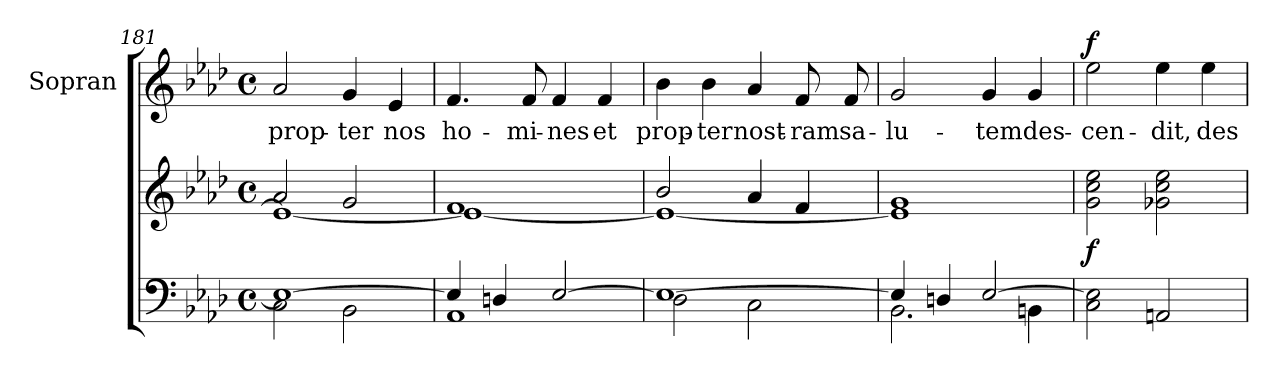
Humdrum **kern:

**kern	**kern	**dynam	**kern	**text	**dynam
*part2	*part2	*part2	*part1	*part1	*part1
*staff3	*staff2	*staff2/3	*staff1	*staff1	*staff1
*	*	*	*I"Sopran	*	*
*	*	*	*I'S.	*	*
*clefF4	*clefG2	*	*clefG2	*	*
*k[b-e-a-d-]	*k[b-e-a-d-]	*	*k[b-e-a-d-]	*	*
*A-:	*A-:	*	*A-:	*	*
*M4/4	*M4/4	*	*M4/4	*	*
*met(c)	*met(c)	*	*met(c)	*	*
=181	=181	=181	=181	=181	=181
*^	*^	*	*	*	*
!	!	!	!	!	!	!LO:LY:b	!
1E-_	2C\	2a-/	1e-_	.	2a-/	prop-	.
!	!	!	!	!	!	!LO:LY:b	!
.	2BB-\	2g/	.	.	4g/	-ter	.
!	!	!	!	!	!	!LO:LY:b	!
.	.	.	.	.	4e-/	nos	.
!!LO:PB:g=z
=182	=182	=182	=182	=182	=182	=182	=182
!	!	!	!	!	!	!LO:LY:b	!
4E-/]	1AA-	1f	1e-_	.	4.f/	ho-	.
4Dn/	.	.	.	.	.	.	.
!	!	!	!	!	!	!LO:LY:b	!
.	.	.	.	.	8f/	-mi-	.
!	!	!	!	!	!	!LO:LY:b	!
[>2E-/	.	.	.	.	4f/	-nes	.
!	!	!	!	!	!	!LO:LY:b	!
.	.	.	.	.	4f/	et	.
=183	=183	=183	=183	=183	=183	=183	=183
!	!	!	!	!	!	!LO:LY:b	!
1E-_	2D-\	2b-/	1e-_	.	4b-\	prop-	.
!	!	!	!	!	!	!LO:LY:b	!
.	.	.	.	.	4b-\	-ter	.
!	!	!	!	!	!	!LO:LY:b	!
.	2C\	4a-/	.	.	4a-/	nost-	.
!	!	!	!	!	!	!LO:LY:b	!
.	.	4f/	.	.	8f/	-ram	.
!	!	!	!	!	!	!LO:LY:b	!
.	.	.	.	.	8f/	sa-	.
=184	=184	=184	=184	=184	=184	=184	=184
!	!	!	!	!	!	!LO:LY:b	!
4E-/]	2.BB-\	1g	1e-]	.	2g/	-lu-	.
4Dn/	.	.	.	.	.	.	.
!	!	!	!	!	!	!LO:LY:b	!
[>2E-/	.	.	.	.	4g/	-tem	.
!	!	!	!	!	!	!LO:LY:b	!
.	4BBn\	.	.	.	4g/	des-	.
*	*	*v	*v	*	*	*	*
=185	=185	=185	=185	=185	=185	=185
!	!	!	!LO:DY:b	!	!LO:LY:b	!LO:DY:a
*v	*v	*	*	*	*	*
2C\ 2E-\]	2g\ 2cc\ 2ee-\	f	2ee-\	-cen-	f
!	!	!	!	!LO:LY:b	!
2AAn/	2g-X\ 2cc\ 2ee-\	.	4ee-\	-dit,	.
!	!	!	!	!LO:LY:b	!
.	.	.	4ee-\	des-	.
=	=	=	=	=	=
*-	*-	*-	*-	*-	*-
